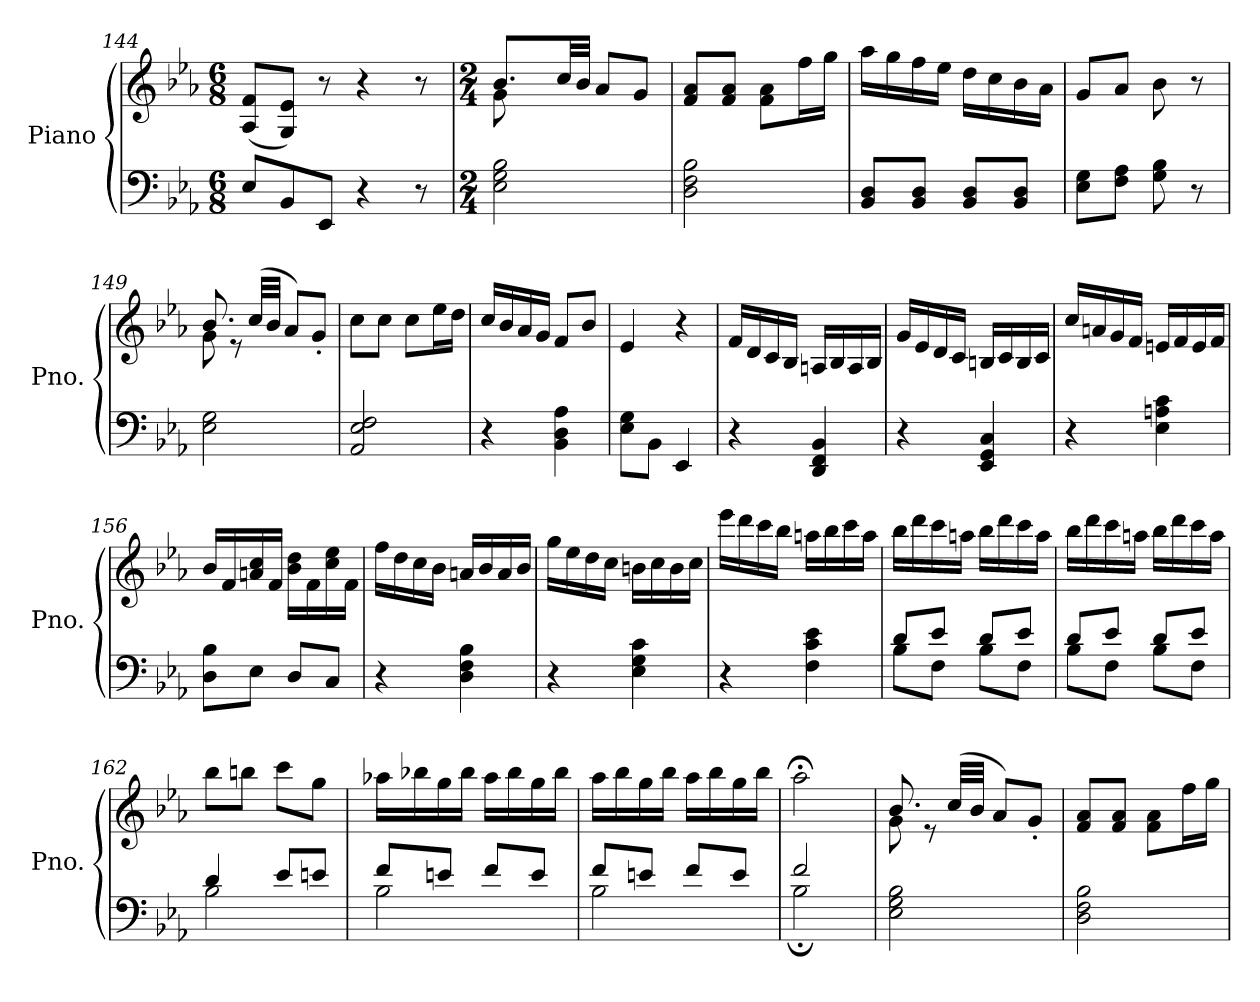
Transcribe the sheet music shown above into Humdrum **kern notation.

**kern	**kern
*part1	*part1
*staff2	*staff1
*I"Piano	*
*I'Pno.	*
*clefF4	*clefG2
*k[b-e-a-]	*k[b-e-a-]
*M6/8	*M6/8
=144	=144
8E-/L	(<8A-/ 8f/L
8BB-/	8G/ 8e-/J)
8EE-/J	8r
4r	4r
8r	8r
=145	=145
*M2/4	*M2/4
*	*^
2E-\ 2G\ 2B-\	8.b-/L	8g\
.	.	4.ryy
.	32cc/LL	.
.	32b-/JJJ	.
.	8a-/L	.
.	8g/J	.
*	*v	*v
=146	=146
2D\ 2F\ 2B-\	8f/ 8a-/L
.	8f/ 8a-/J
.	8f\ 8a-\L
.	16ff\L
.	16gg\JJ
=147	=147
8BB-/ 8D/L	16aa-\LL
.	16gg\
8BB-/ 8D/J	16ff\
.	16ee-\JJ
8BB-/ 8D/L	16dd\LL
.	16cc\
8BB-/ 8D/J	16b-\
.	16a-\JJ
=148	=148
8E-\ 8G\L	8g/L
8F\ 8A-\J	8a-/J
8G\ 8B-\	8b-\
8r	8r
=149	=149
*	*^
2E-\ 2G\	8.b-/	8g\
.	.	8r
.	(>32cc/LLL	.
.	32b-/JJJ	.
.	8a-/L)	4ryy
.	8g'/J	.
*	*v	*v
=150	=150
2AA-/ 2E-/ 2F/	8cc\L
.	8cc\J
.	8cc\L
.	16ee-\L
.	16dd\JJ
=151	=151
4r	16cc/LL
.	16b-/
.	16a-/
.	16g/JJ
4BB-\ 4D\ 4A-\	8f/L
.	8b-/J
=152	=152
8E-\ 8G\L	4e-/
8BB-\J	.
4EE-/	4r
=153	=153
4r	16f/LL
.	16d/
.	16c/
.	16B-/JJ
4DD/ 4FF/ 4BB-/	16An/LL
.	16B-/
.	16A/
.	16B-/JJ
=154	=154
4r	16g/LL
.	16e-/
.	16d/
.	16c/JJ
4EE-/ 4GG/ 4C/	16Bn/LL
.	16c/
.	16B/
.	16c/JJ
=155	=155
4r	16cc/LL
.	16an/
.	16g/
.	16f/JJ
4E-\ 4An\ 4c\	16en/LL
.	16f/
.	16e/
.	16f/JJ
=156	=156
8D\ 8B-\L	16b-/LL
.	16f/
8E-\J	16an/ 16cc/
.	16f/JJ
8D/L	16b-\ 16dd\LL
.	16f\
8C/J	16cc\ 16ee-\
.	16f\JJ
=157	=157
4r	16ff\LL
.	16dd\
.	16cc\
.	16b-\JJ
4D\ 4F\ 4B-\	16an/LL
.	16b-/
.	16a/
.	16b-/JJ
=158	=158
4r	16gg\LL
.	16ee-\
.	16dd\
.	16cc\JJ
4E-\ 4G\ 4c\	16bn\LL
.	16cc\
.	16b\
.	16cc\JJ
=159	=159
4r	16eee-\LL
.	16ddd\
.	16ccc\
.	16bb-\JJ
4F\ 4c\ 4e-\	16aan\LL
.	16bb-\
.	16ccc\
.	16aa\JJ
=160	=160
*^	*
8d/L	8B-\L	16bb-\LL
.	.	16ddd\
8e-/J	8F\J	16ccc\
.	.	16aan\JJ
8d/L	8B-\L	16bb-\LL
.	.	16ddd\
8e-/J	8F\J	16ccc\
.	.	16aa\JJ
=161	=161	=161
8d/L	8B-\L	16bb-\LL
.	.	16ddd\
8e-/J	8F\J	16ccc\
.	.	16aan\JJ
8d/L	8B-\L	16bb-\LL
.	.	16ddd\
8e-/J	8F\J	16ccc\
.	.	16aa\JJ
=162	=162	=162
4d/	2B-\	8bb-\L
.	.	8bbn\J
8e-/L	.	8ccc\L
8en/J	.	8gg\J
=163	=163	=163
8f/L	2B-\	16aa-X\LL
.	.	16bb-X\
8en/J	.	16gg\
.	.	16bb-\JJ
8f/L	.	16aa-\LL
.	.	16bb-\
8e/J	.	16gg\
.	.	16bb-\JJ
=164	=164	=164
8f/L	2B-\	16aa-\LL
.	.	16bb-\
8en/J	.	16gg\
.	.	16bb-\JJ
8f/L	.	16aa-\LL
.	.	16bb-\
8e/J	.	16gg\
.	.	16bb-\JJ
=165	=165	=165
2f/	2B-;<\	2aa-;<\
*v	*v	*
=166	=166
*	*^
2E-\ 2G\ 2B-\	8.b-/	8g\
.	.	8r
.	(>32cc/LLL	.
.	32b-/JJJ	.
.	8a-/L)	4ryy
.	8g'/J	.
*	*v	*v
=167	=167
2D\ 2F\ 2B-\	8f/ 8a-/L
.	8f/ 8a-/J
.	8f\ 8a-\L
.	16ff\L
.	16gg\JJ
=	=
*-	*-
